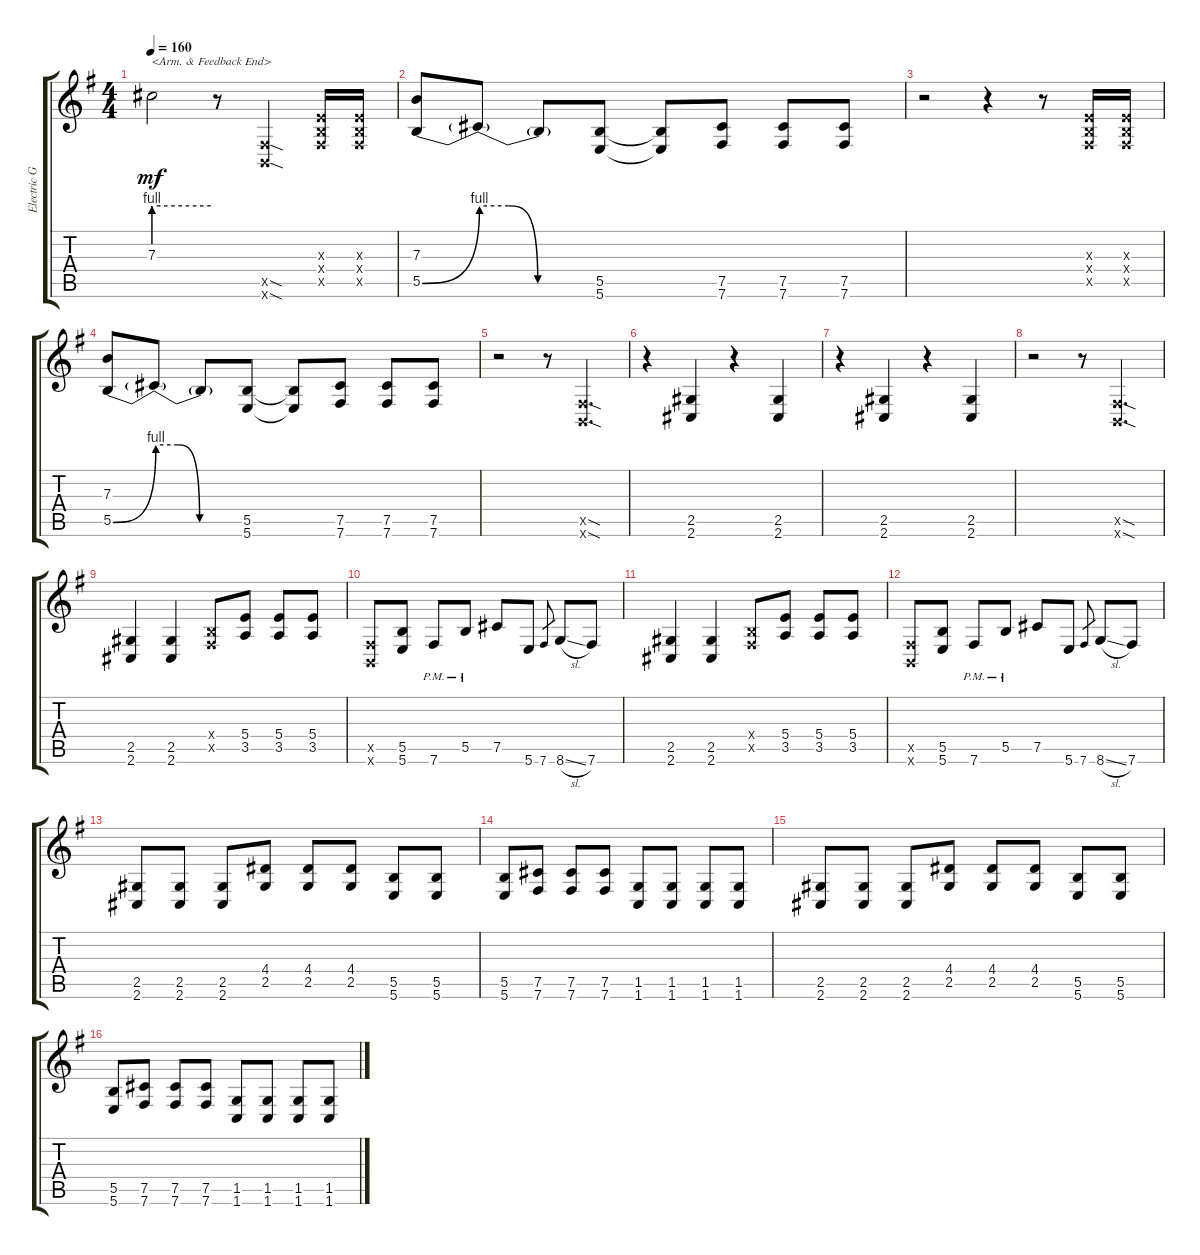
\track ("Electric Guitar III <葵>" "Electric G") {instrument distortionguitar}
\staff {score tabs}
\tuning (Db4 Ab3 E3 B2 Gb2 B1) {hide}
\ts (4 4)
\tempo 160
\clef g2
\ks g
7.3{be (hold 0 4 60 4) t}.2{txt "<Arm. & Feedback End>" dy mf} r.8 (0.5{sod x} 0.6{sod x}).4 (0.3{x} 0.4{x} 0.5{x}).16 (0.3{x} 0.4{x} 0.5{x}).16 |
(7.3 5.5{be (bend 0 0 60 4)}).8 5.5{be (custom 0 4 15 4 30 0 60 0) t}.8 5.5{t}.8 (5.5 5.6).8 (5.5{t} 5.6{t}).8 (7.5 7.6).8 (7.5 7.6).8 (7.5 7.6).8 |
r.2 r.4 r.8 (0.3{x} 0.4{x} 0.5{x}).16 (0.3{x} 0.4{x} 0.5{x}).16 |
(7.3 5.5{be (bend 0 0 60 4)}).8 5.5{be (custom 0 4 15 4 30 0 60 0) t}.8 5.5{t}.8 (5.5 5.6).8 (5.5{t} 5.6{t}).8 (7.5 7.6).8 (7.5 7.6).8 (7.5 7.6).8 |
r.2 r.8 (0.5{sod x} 0.6{sod x}).4{d} |
r.4 (2.5 2.6).4 r.4 (2.5 2.6).4 |
r.4 (2.5 2.6).4 r.4 (2.5 2.6).4 |
r.2 r.8 (0.5{sod x} 0.6{sod x}).4{d} |
\section ("" "")
(2.5 2.6).4 (2.5 2.6).4 (0.4{x} 0.5{x}).8 (5.4 3.5).8 (5.4 3.5).8 (5.4 3.5).8 |
(0.5{x} 0.6{x}).8 (5.5 5.6).8 7.6{pm}.8 5.5{pm}.8 7.5.8 5.6.8 7.6.8{gr} 8.6{sl}.8 7.6.8 |
(2.5 2.6).4 (2.5 2.6).4 (0.4{x} 0.5{x}).8 (5.4 3.5).8 (5.4 3.5).8 (5.4 3.5).8 |
(0.5{x} 0.6{x}).8 (5.5 5.6).8 7.6{pm}.8 5.5{pm}.8 7.5.8 5.6.8 7.6.8{gr} 8.6{sl}.8 7.6.8 |
\section ("" "")
(2.5 2.6).8 (2.5 2.6).8 (2.5 2.6).8 (4.4 2.5).8 (4.4 2.5).8 (4.4 2.5).8 (5.5 5.6).8 (5.5 5.6).8 |
(5.5 5.6).8 (7.5 7.6).8 (7.5 7.6).8 (7.5 7.6).8 (1.5 1.6).8 (1.5 1.6).8 (1.5 1.6).8 (1.5 1.6).8 |
(2.5 2.6).8 (2.5 2.6).8 (2.5 2.6).8 (4.4 2.5).8 (4.4 2.5).8 (4.4 2.5).8 (5.5 5.6).8 (5.5 5.6).8 |
(5.5 5.6).8 (7.5 7.6).8 (7.5 7.6).8 (7.5 7.6).8 (1.5 1.6).8 (1.5 1.6).8 (1.5 1.6).8 (1.5 1.6).8
